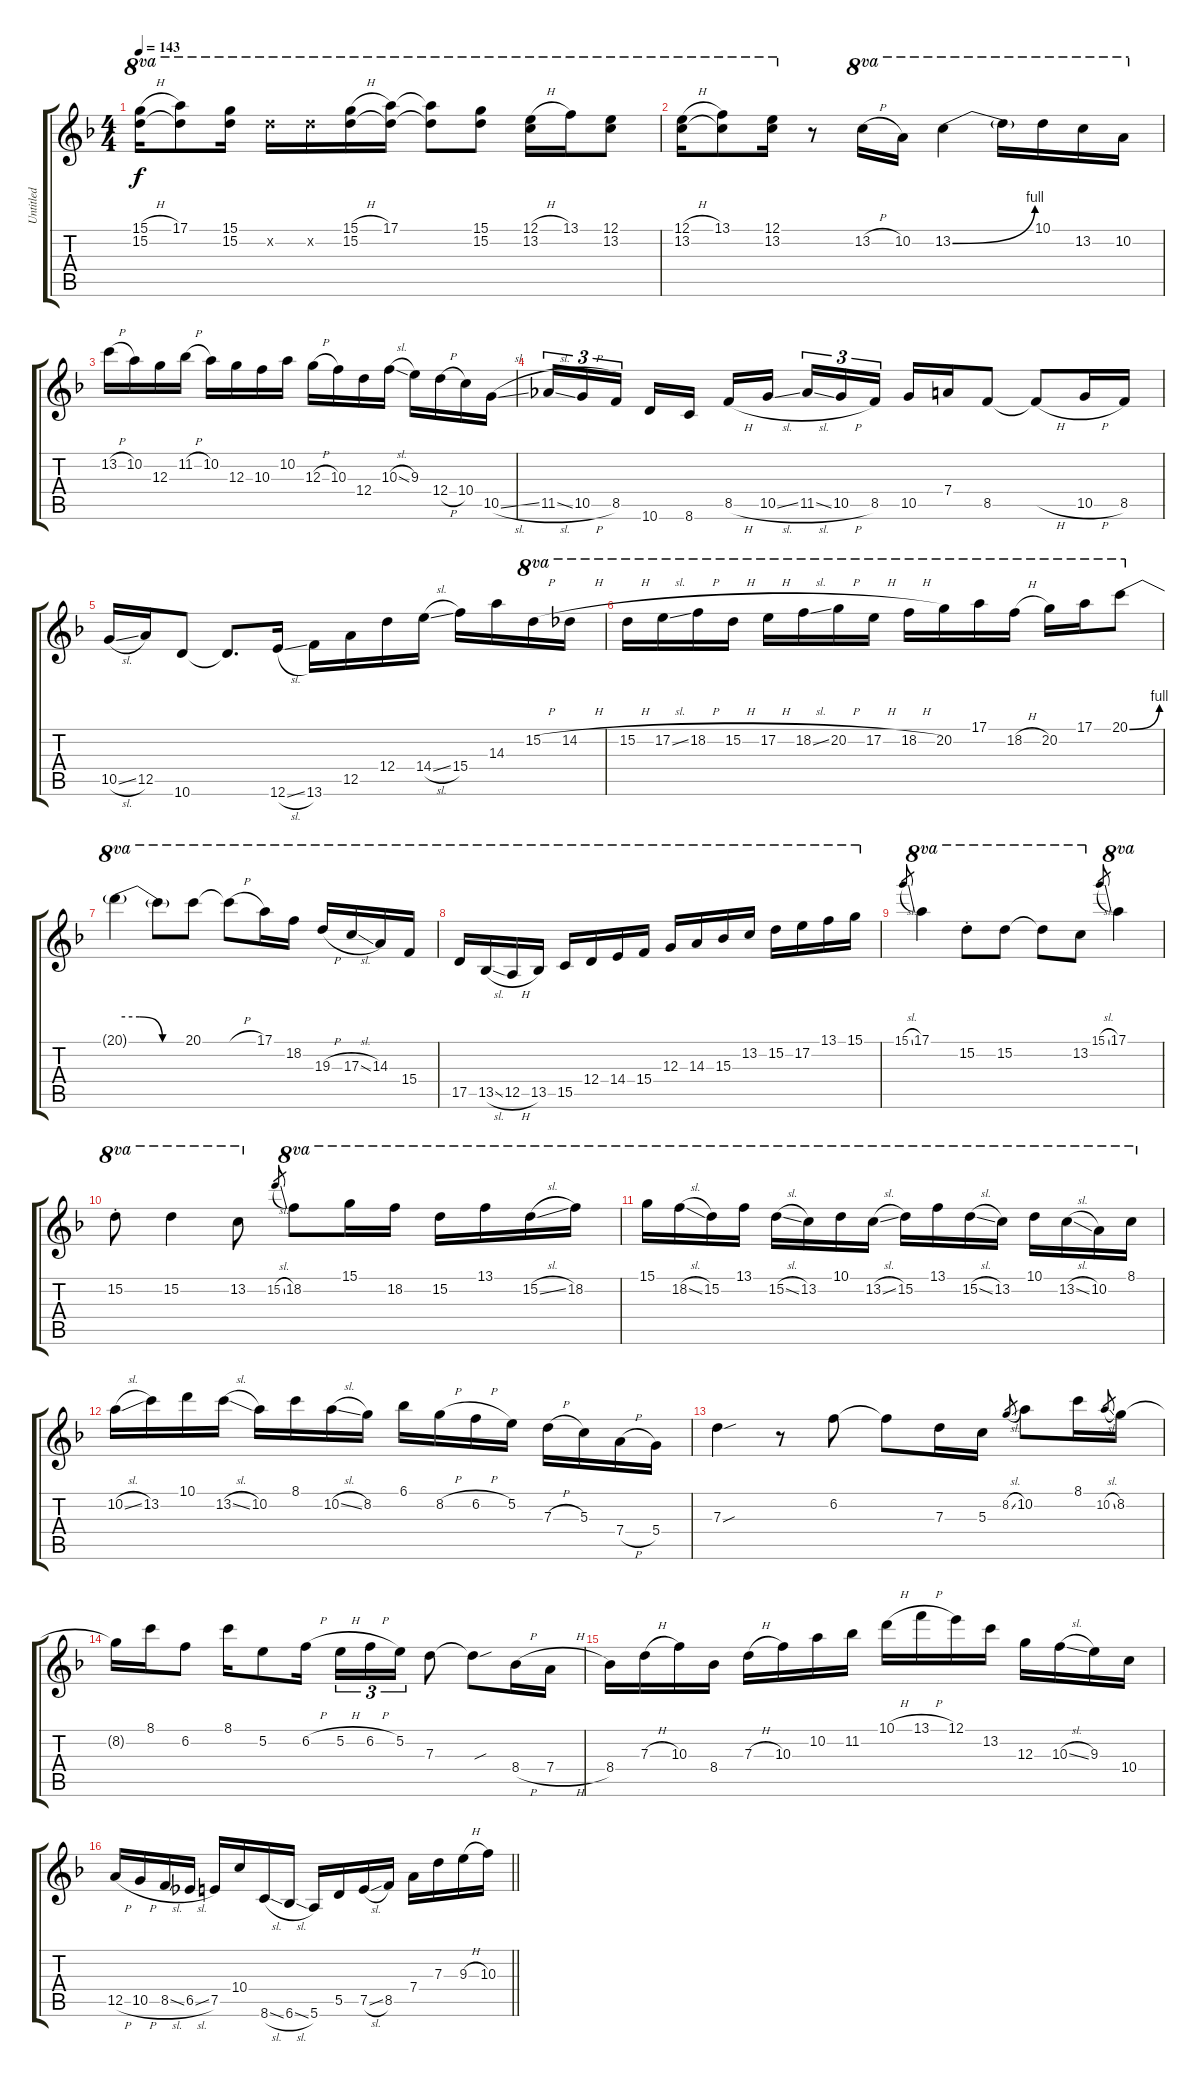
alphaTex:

\track ("Untitled" "Untitled") {instrument overdrivenguitar}
\staff {score tabs}
\tuning (E4 B3 G3 D3 A2 E2) {hide}
\ts (4 4)
\tempo 143
\clef g2
\ks f
(15.1{h} 15.2).16{ot 8va dy f instrument overdrivenguitar} (17.1 15.2{t}).8{ot 8va} (15.1 15.2).16{ot 8va} 15.2{x}.16{ot 8va} 15.2{x}.16{ot 8va} (15.1{h} 15.2).16{ot 8va} (17.1 15.2{t}).16{ot 8va} (17.1{t} 15.2{t}).8{ot 8va} (15.1 15.2).8{ot 8va} (12.1{h} 13.2).16{ot 8va} 13.1.16{ot 8va} (12.1 13.2).8{ot 8va} |
(12.1{h} 13.2).16{ot 8va} (13.1 13.2{t}).8{ot 8va} (12.1 13.2).16{ot 8va} r.8 13.2{h}.16{ot 8va} 10.2.16{ot 8va} 13.2{be (bend 0 0 60 4)}.4{ot 8va} 13.2{t}.16{ot 8va} 10.1.16{ot 8va} 13.2.16{ot 8va} 10.2.16{ot 8va} |
13.2{h}.16 10.2.16 12.3.16 11.2{h}.16 10.2.16 12.3.16 10.3.16 10.2.16 12.3{h}.16 10.3.16 12.4.16 10.3{sl}.16 9.3.16 12.4{h}.16 10.4.16 10.5{sl}.16 |
11.5{sl}.16{tu (3 2)} 10.5{h}.16{tu (3 2)} 8.5.16{tu (3 2) beam splitsecondary} 10.6.16 8.6.16 8.5{h}.16 10.5{sl}.16{beam splitsecondary} 11.5{sl}.16{tu (3 2)} 10.5{h}.16{tu (3 2)} 8.5.16{tu (3 2)} 10.5.16 7.4.16 8.5.8 8.5{h t}.8 10.5{h}.16 8.5.16 |
10.5{sl}.16 12.5.16 10.6.8 10.6{t}.8{d} 12.6{sl}.16 13.6.16 12.5.16 12.4.16 14.4{sl}.16 15.4.16 14.3.16 15.2{h}.16{ot 8va} 14.2{h}.16{ot 8va} |
15.2{h}.16{ot 8va} 17.2{sl}.16{ot 8va} 18.2{h}.16{ot 8va} 15.2{h}.16{ot 8va} 17.2{h}.16{ot 8va} 18.2{sl}.16{ot 8va} 20.2{h}.16{ot 8va} 17.2{h}.16{ot 8va} 18.2{h}.16{ot 8va} 20.2.16{ot 8va} 17.1.16{ot 8va} 18.2{h}.16{ot 8va} 20.2.16{ot 8va} 17.1.16{ot 8va} 20.1{be (bend 0 0 60 4)}.8{ot 8va} |
20.1{be (custom 0 4 20 4 40 0 60 0) t}.4{ot 8va} 20.1{t}.8{ot 8va} 20.1.8{ot 8va} 20.1{h t}.8{ot 8va} 17.1.16{ot 8va} 18.2.16{ot 8va} 19.3{h}.16{ot 8va} 17.3{sl}.16{ot 8va} 14.3.16{ot 8va} 15.4.16{ot 8va} |
17.5.16{ot 8va} 13.5{sl}.16{ot 8va} 12.5{h}.16{ot 8va} 13.5.16{ot 8va} 15.5.16{ot 8va} 12.4.16{ot 8va} 14.4.16{ot 8va} 15.4.16{ot 8va} 12.3.16{ot 8va} 14.3.16{ot 8va} 15.3.16{ot 8va} 13.2.16{ot 8va} 15.2.16{ot 8va} 17.2.16{ot 8va} 13.1.16{ot 8va} 15.1.16{ot 8va} |
15.1{sl}.8{gr} 17.1.4{ot 8va} 15.2{st}.8{ot 8va} 15.2.8{ot 8va} 15.2{t}.8{ot 8va} 13.2.8{ot 8va} 15.1{sl}.8{gr} 17.1.4{ot 8va} |
15.2{st}.8{ot 8va} 15.2.4{ot 8va} 13.2.8{ot 8va} 15.2{sl}.8{gr} 18.2.8{ot 8va} 15.1.16{ot 8va} 18.2.16{ot 8va} 15.2.16{ot 8va} 13.1.16{ot 8va} 15.2{sl}.16{ot 8va} 18.2.16{ot 8va} |
15.1.16{ot 8va} 18.2{sl}.16{ot 8va} 15.2.16{ot 8va} 13.1.16{ot 8va} 15.2{sl}.16{ot 8va} 13.2.16{ot 8va} 10.1.16{ot 8va} 13.2{sl}.16{ot 8va} 15.2.16{ot 8va} 13.1.16{ot 8va} 15.2{sl}.16{ot 8va} 13.2.16{ot 8va} 10.1.16{ot 8va} 13.2{sl}.16{ot 8va} 10.2.16{ot 8va} 8.1.16{ot 8va} |
10.2{sl}.16 13.2.16 10.1.16 13.2{sl}.16 10.2.16 8.1.16 10.2{sl}.16 8.2.16 6.1.16 8.2{h}.16 6.2{h}.16 5.2.16 7.3{h}.16 5.3.16 7.4{h}.16 5.4.16 |
7.3{sou}.4 r.8 6.2.8 6.2{t}.8 7.3.16 5.3.16 8.2{sl}.8{gr} 10.2.8 8.1.16 10.2{sl}.8{gr} 8.2.16 |
8.2{t}.16 8.1.16 6.2.8 8.1.16 5.2.8 6.2{h}.16 5.2{h}.16{tu (3 2)} 6.2{h}.16{tu (3 2)} 5.2.16{tu (3 2)} 7.3.8 7.3{sou t}.8 8.4{h}.16 7.4{h}.16 |
8.4.16 7.3{h}.16 10.3.16 8.4.16 7.3{h}.16 10.3.16 10.2.16 11.2.16 10.1{h}.16 13.1{h}.16 12.1.16 13.2.16 12.3.16 10.3{sl}.16 9.3.16 10.4.16 |
\barLineRight lightlight
12.5{h}.16 10.5{h}.16 8.5{sl}.16 6.5{sl}.16 7.5.16 10.4.16 8.6{sl}.16 6.6{sl}.16 5.6.16 5.5.16 7.5{sl}.16 8.5.16 7.4.16 7.3.16 9.3{h}.16 10.3.16
